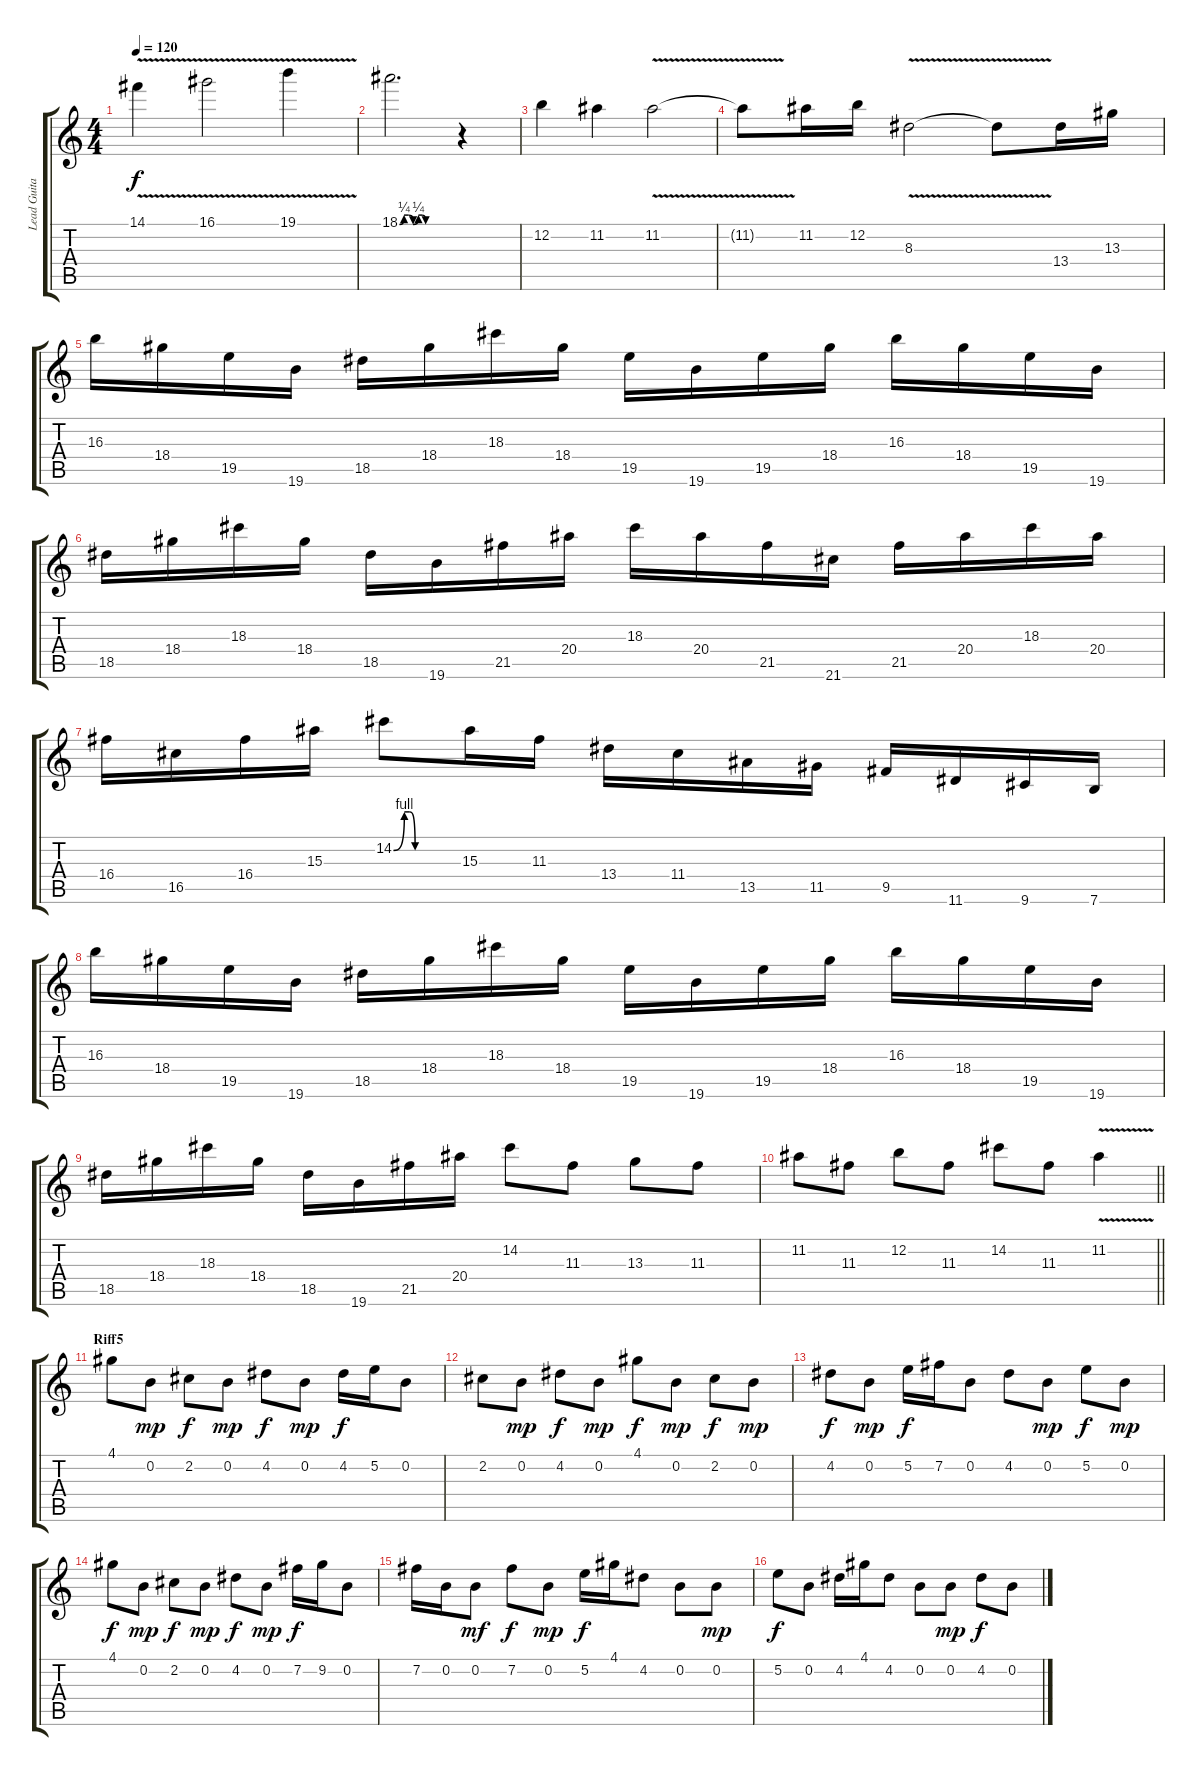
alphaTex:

\track ("Lead Guitar" "Lead Guita") {instrument overdrivenguitar}
\staff {score tabs}
\tuning (E4 B3 G3 D3 A2 E2) {hide}
\ts (4 4)
\tempo 120
\clef g2
\ks c
14.1{v}.4{dy f} 16.1{v}.2 19.1{v}.4 |
18.1{be (custom 0 0 5 1 10 1 15 0 21 1 25 1 29 0 60 0)}.2{d} r.4 |
12.2.4 11.2.4 11.2{v}.2 |
11.2{t}.8 11.2.16 12.2.16 8.3{v}.2 8.3{t}.8 13.4.16 13.3.16 |
16.3.16 18.4.16 19.5.16 19.6.16 18.5.16 18.4.16 18.3.16 18.4.16 19.5.16 19.6.16 19.5.16 18.4.16 16.3.16 18.4.16 19.5.16 19.6.16 |
18.5.16 18.4.16 18.3.16 18.4.16 18.5.16 19.6.16 21.5.16 20.4.16 18.3.16 20.4.16 21.5.16 21.6.16 21.5.16 20.4.16 18.3.16 20.4.16 |
16.4.16 16.5.16 16.4.16 15.3.16 14.2{be (custom 0 0 10 4 15 4 20 0 60 0)}.8 15.3.16 11.3.16 13.4.16 11.4.16 13.5.16 11.5.16 9.5.16 11.6.16 9.6.16 7.6.16 |
16.3.16 18.4.16 19.5.16 19.6.16 18.5.16 18.4.16 18.3.16 18.4.16 19.5.16 19.6.16 19.5.16 18.4.16 16.3.16 18.4.16 19.5.16 19.6.16 |
18.5.16 18.4.16 18.3.16 18.4.16 18.5.16 19.6.16 21.5.16 20.4.16 14.2.8 11.3.8 13.3.8 11.3.8 |
\barLineRight lightlight
11.2.8 11.3.8 12.2.8 11.3.8 14.2.8 11.3.8 11.2{v}.4 |
\section ("" "Riff5")
4.1.8 0.2.8{dy mp} 2.2.8{dy f} 0.2.8{dy mp} 4.2.8{dy f} 0.2.8{dy mp} 4.2.16{dy f} 5.2.16 0.2.8 |
2.2.8 0.2.8{dy mp} 4.2.8{dy f} 0.2.8{dy mp} 4.1.8{dy f} 0.2.8{dy mp} 2.2.8{dy f} 0.2.8{dy mp} |
4.2.8{dy f} 0.2.8{dy mp} 5.2.16{dy f} 7.2.16 0.2.8 4.2.8 0.2.8{dy mp} 5.2.8{dy f} 0.2.8{dy mp} |
4.1.8{dy f} 0.2.8{dy mp} 2.2.8{dy f} 0.2.8{dy mp} 4.2.8{dy f} 0.2.8{dy mp} 7.2.16{dy f} 9.2.16 0.2.8 |
7.2.16 0.2.16 0.2.8{dy mf} 7.2.8{dy f} 0.2.8{dy mp} 5.2.16{dy f} 4.1.16 4.2.8 0.2.8 0.2.8{dy mp} |
5.2.8{dy f} 0.2.8 4.2.16 4.1.16 4.2.8 0.2.8 0.2.8{dy mp} 4.2.8{dy f} 0.2.8
